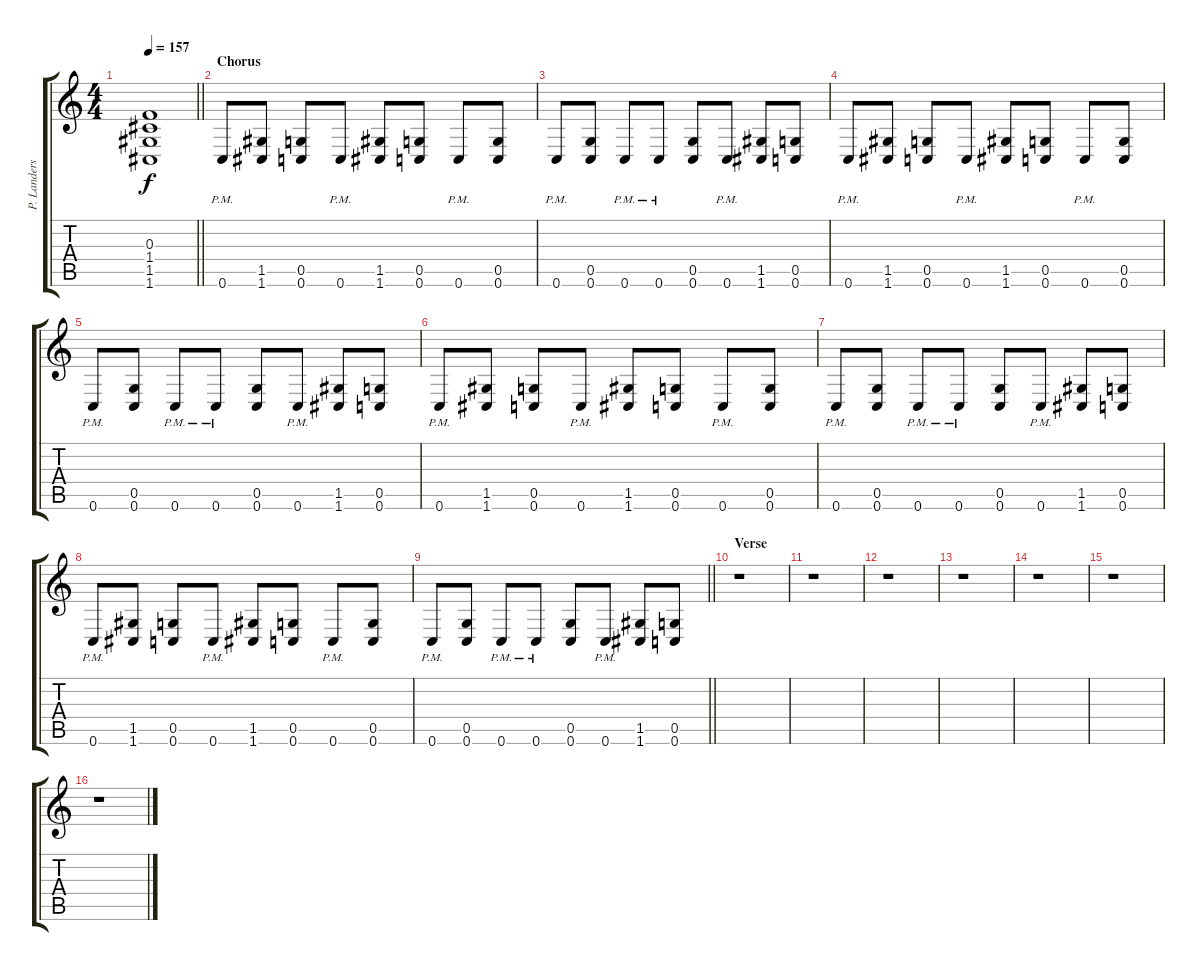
\track ("P. Landers" "P. Landers") {instrument overdrivenguitar}
\staff {score tabs}
\tuning (D4 A3 F3 C3 G2 C2) {hide}
\ts (4 4)
\tempo 157
\clef g2
\barLineRight lightlight
\ks c
(0.3 1.4{t} 1.5{t} 1.6{t}).1{dy f} |
\section ("" "Chorus")
0.6{pm}.8 (1.5 1.6).8 (0.5 0.6).8 0.6{pm}.8 (1.5 1.6).8 (0.5 0.6).8 0.6{pm}.8 (0.5 0.6).8 |
0.6{pm}.8 (0.5 0.6).8 0.6{pm}.8 0.6{pm}.8 (0.5 0.6).8 0.6{pm}.8 (1.5 1.6).8 (0.5 0.6).8 |
0.6{pm}.8 (1.5 1.6).8 (0.5 0.6).8 0.6{pm}.8 (1.5 1.6).8 (0.5 0.6).8 0.6{pm}.8 (0.5 0.6).8 |
0.6{pm}.8 (0.5 0.6).8 0.6{pm}.8 0.6{pm}.8 (0.5 0.6).8 0.6{pm}.8 (1.5 1.6).8 (0.5 0.6).8 |
0.6{pm}.8 (1.5 1.6).8 (0.5 0.6).8 0.6{pm}.8 (1.5 1.6).8 (0.5 0.6).8 0.6{pm}.8 (0.5 0.6).8 |
0.6{pm}.8 (0.5 0.6).8 0.6{pm}.8 0.6{pm}.8 (0.5 0.6).8 0.6{pm}.8 (1.5 1.6).8 (0.5 0.6).8 |
0.6{pm}.8 (1.5 1.6).8 (0.5 0.6).8 0.6{pm}.8 (1.5 1.6).8 (0.5 0.6).8 0.6{pm}.8 (0.5 0.6).8 |
\barLineRight lightlight
0.6{pm}.8 (0.5 0.6).8 0.6{pm}.8 0.6{pm}.8 (0.5 0.6).8 0.6{pm}.8 (1.5 1.6).8 (0.5 0.6).8 |
\section ("" "Verse")
r.1 |
r.1 |
r.1 |
r.1 |
r.1 |
r.1 |
r.1
